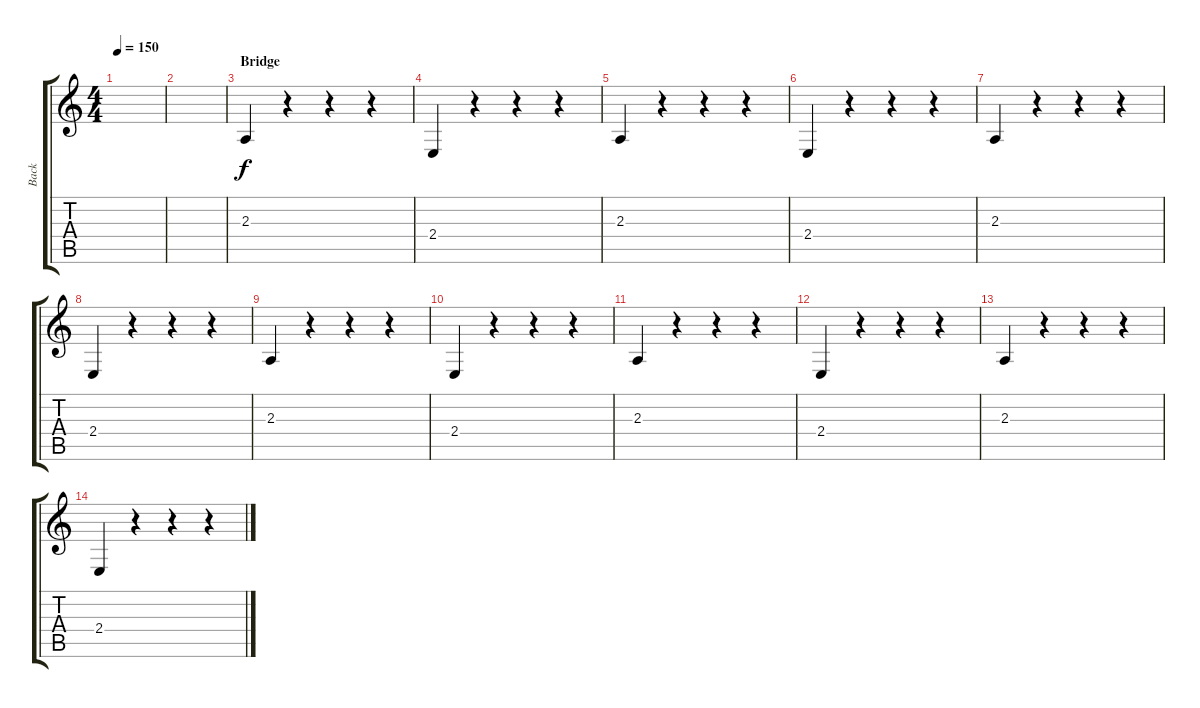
\track ("Back" "Back") {instrument trombone}
\staff {score tabs}
\tuning (E4 B3 G3 D3 A2 E2) {hide}
\ts (4 4)
\tempo 150
\clef g2
\ks c
|
|
\section ("" "Bridge")
2.3.4 r.4 r.4 r.4 |
2.4.4 r.4 r.4 r.4 |
2.3.4 r.4 r.4 r.4 |
2.4.4 r.4 r.4 r.4 |
2.3.4 r.4 r.4 r.4 |
2.4.4 r.4 r.4 r.4 |
2.3.4 r.4 r.4 r.4 |
2.4.4 r.4 r.4 r.4 |
2.3.4 r.4 r.4 r.4 |
2.4.4 r.4 r.4 r.4 |
2.3.4 r.4 r.4 r.4 |
2.4.4 r.4 r.4 r.4
